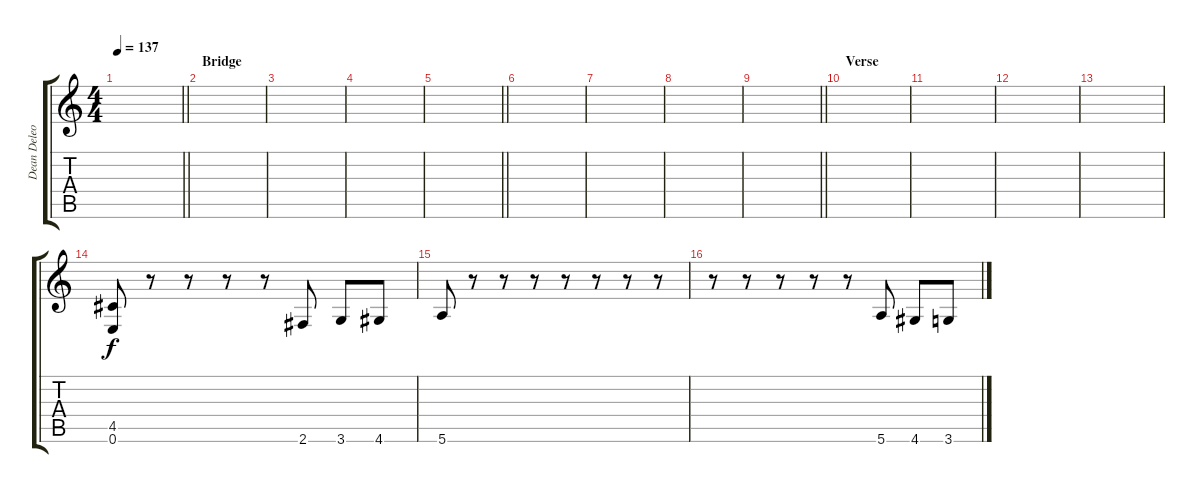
\track ("Dean Deleo Armonics" "Dean Deleo") {instrument guitarharmonics bank 114}
\staff {score tabs}
\tuning (E4 B3 G3 D3 A2 E2) {hide}
\ts (4 4)
\tempo 137
\clef g2
\barLineRight lightlight
\ks c
|
\section ("" "Bridge")
|
|
|
\barLineRight lightlight
|
|
|
|
\barLineRight lightlight
|
\section ("" "Verse")
|
|
|
|
(4.5 0.6).8 r.8 r.8 r.8 r.8 2.6.8 3.6.8 4.6.8 |
5.6.8 r.8 r.8 r.8 r.8 r.8 r.8 r.8 |
r.8 r.8 r.8 r.8 r.8 5.6.8 4.6.8 3.6.8
